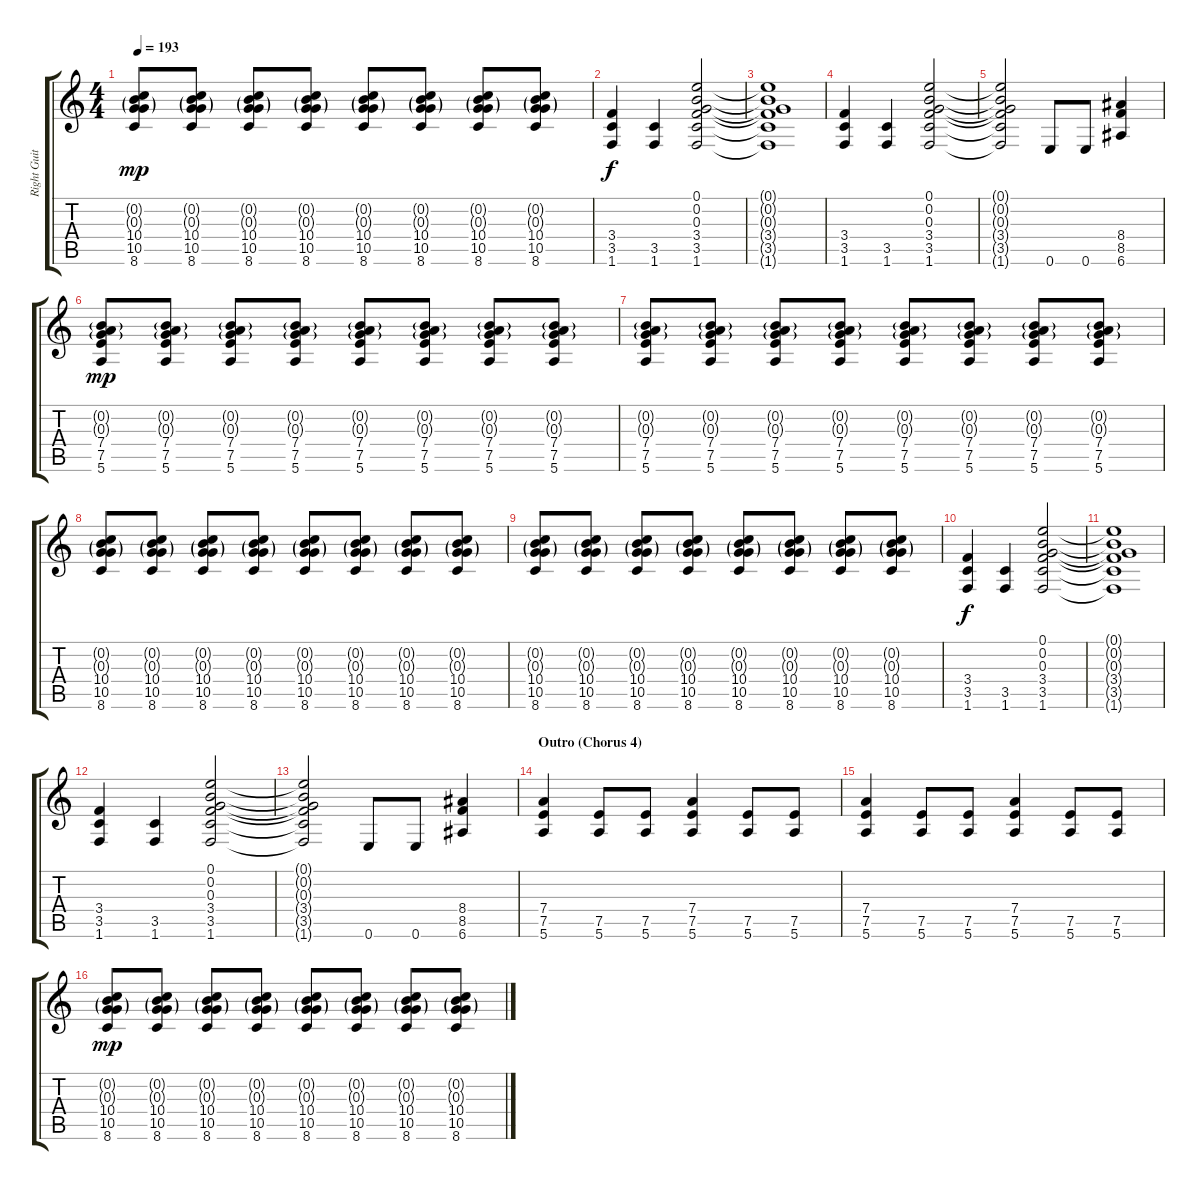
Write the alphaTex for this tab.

\track ("Right Guitar" "Right Guit") {instrument distortionguitar}
\staff {score tabs}
\tuning (E4 B3 G3 D3 A2 E2) {hide}
\ts (4 4)
\tempo 193
\clef g2
\ks c
(0.2{g} 0.3{g} 10.4 10.5 8.6).8{dy mp} (0.2{g} 0.3{g} 10.4 10.5 8.6).8 (0.2{g} 0.3{g} 10.4 10.5 8.6).8 (0.2{g} 0.3{g} 10.4 10.5 8.6).8 (0.2{g} 0.3{g} 10.4 10.5 8.6).8 (0.2{g} 0.3{g} 10.4 10.5 8.6).8 (0.2{g} 0.3{g} 10.4 10.5 8.6).8 (0.2{g} 0.3{g} 10.4 10.5 8.6).8 |
(3.4 3.5 1.6).4{dy f} (3.5 1.6).4 (0.1 0.2 0.3 3.4 3.5 1.6).2 |
(0.1{t} 0.2{t} 0.3{t} 3.4{t} 3.5{t} 1.6{t}).1 |
(3.4 3.5 1.6).4 (3.5 1.6).4 (0.1 0.2 0.3 3.4 3.5 1.6).2 |
(0.1{t} 0.2{t} 0.3{t} 3.4{t} 3.5{t} 1.6{t}).2 0.6.8 0.6.8 (8.4 8.5 6.6).4 |
(0.2{g} 0.3{g} 7.4 7.5 5.6).8{dy mp} (0.2{g} 0.3{g} 7.4 7.5 5.6).8 (0.2{g} 0.3{g} 7.4 7.5 5.6).8 (0.2{g} 0.3{g} 7.4 7.5 5.6).8 (0.2{g} 0.3{g} 7.4 7.5 5.6).8 (0.2{g} 0.3{g} 7.4 7.5 5.6).8 (0.2{g} 0.3{g} 7.4 7.5 5.6).8 (0.2{g} 0.3{g} 7.4 7.5 5.6).8 |
(0.2{g} 0.3{g} 7.4 7.5 5.6).8 (0.2{g} 0.3{g} 7.4 7.5 5.6).8 (0.2{g} 0.3{g} 7.4 7.5 5.6).8 (0.2{g} 0.3{g} 7.4 7.5 5.6).8 (0.2{g} 0.3{g} 7.4 7.5 5.6).8 (0.2{g} 0.3{g} 7.4 7.5 5.6).8 (0.2{g} 0.3{g} 7.4 7.5 5.6).8 (0.2{g} 0.3{g} 7.4 7.5 5.6).8 |
(0.2{g} 0.3{g} 10.4 10.5 8.6).8 (0.2{g} 0.3{g} 10.4 10.5 8.6).8 (0.2{g} 0.3{g} 10.4 10.5 8.6).8 (0.2{g} 0.3{g} 10.4 10.5 8.6).8 (0.2{g} 0.3{g} 10.4 10.5 8.6).8 (0.2{g} 0.3{g} 10.4 10.5 8.6).8 (0.2{g} 0.3{g} 10.4 10.5 8.6).8 (0.2{g} 0.3{g} 10.4 10.5 8.6).8 |
(0.2{g} 0.3{g} 10.4 10.5 8.6).8 (0.2{g} 0.3{g} 10.4 10.5 8.6).8 (0.2{g} 0.3{g} 10.4 10.5 8.6).8 (0.2{g} 0.3{g} 10.4 10.5 8.6).8 (0.2{g} 0.3{g} 10.4 10.5 8.6).8 (0.2{g} 0.3{g} 10.4 10.5 8.6).8 (0.2{g} 0.3{g} 10.4 10.5 8.6).8 (0.2{g} 0.3{g} 10.4 10.5 8.6).8 |
(3.4 3.5 1.6).4{dy f} (3.5 1.6).4 (0.1 0.2 0.3 3.4 3.5 1.6).2 |
(0.1{t} 0.2{t} 0.3{t} 3.4{t} 3.5{t} 1.6{t}).1 |
(3.4 3.5 1.6).4 (3.5 1.6).4 (0.1 0.2 0.3 3.4 3.5 1.6).2 |
(0.1{t} 0.2{t} 0.3{t} 3.4{t} 3.5{t} 1.6{t}).2 0.6.8 0.6.8 (8.4 8.5 6.6).4 |
\section ("" "Outro (Chorus 4)")
(7.4 7.5 5.6).4 (7.5 5.6).8 (7.5 5.6).8 (7.4 7.5 5.6).4 (7.5 5.6).8 (7.5 5.6).8 |
(7.4 7.5 5.6).4 (7.5 5.6).8 (7.5 5.6).8 (7.4 7.5 5.6).4 (7.5 5.6).8 (7.5 5.6).8 |
(0.2{g} 0.3{g} 10.4 10.5 8.6).8{dy mp} (0.2{g} 0.3{g} 10.4 10.5 8.6).8 (0.2{g} 0.3{g} 10.4 10.5 8.6).8 (0.2{g} 0.3{g} 10.4 10.5 8.6).8 (0.2{g} 0.3{g} 10.4 10.5 8.6).8 (0.2{g} 0.3{g} 10.4 10.5 8.6).8 (0.2{g} 0.3{g} 10.4 10.5 8.6).8 (0.2{g} 0.3{g} 10.4 10.5 8.6).8
